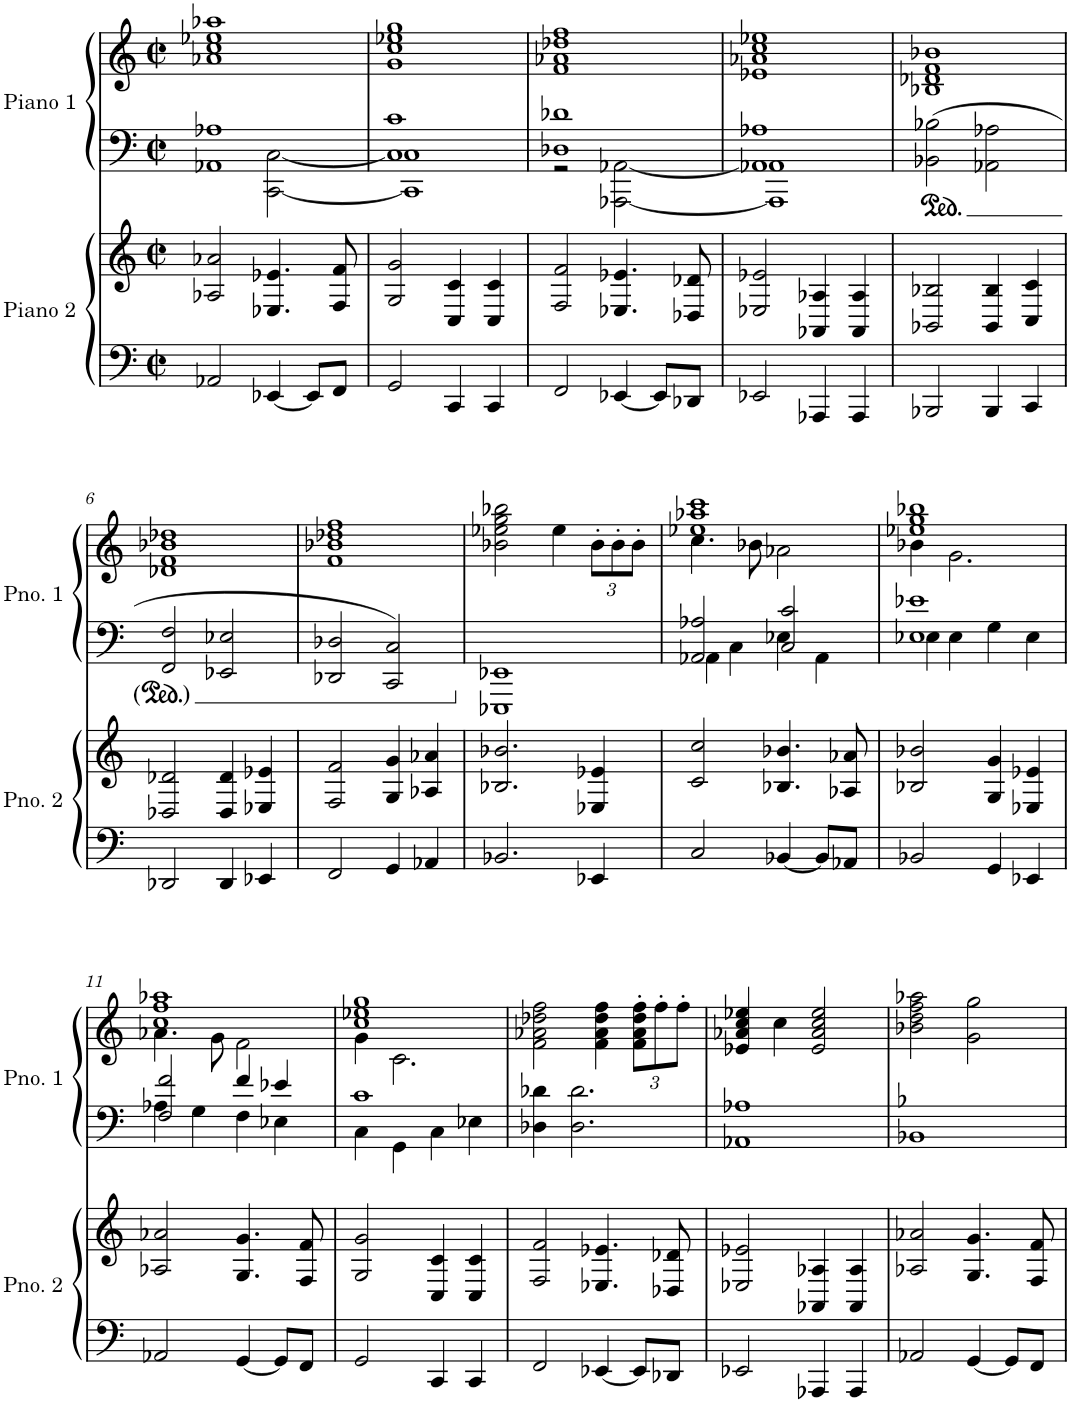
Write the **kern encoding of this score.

**kern	**kern	**kern	**kern
*part2	*part2	*part1	*part1
*staff4	*staff3	*staff2	*staff1
*I"Piano 2	*	*I"Piano 1	*
*I'Pno. 2	*	*I'Pno. 1	*
*clefF4	*clefG2	*clefF4	*clefG2
*k[]	*k[]	*k[]	*k[]
*M2/2	*M2/2	*M2/2	*M2/2
*met(c|)	*met(c|)	*met(c|)	*met(c|)
=1	=1	=1	=1
*	*	*^	*
2AA-X/	2A-X/ 2a-X/	1AA-X 1A-X	2ryy	1a-X 1cc 1ee-X 1aa-X
[4EE-X/	4.E-X/ 4.e-X/	.	[2CC\ [2C\	.
8EE-/L]	.	.	.	.
8FF/J	8F/ 8f/	.	.	.
=2	=2	=2	=2	=2
2GG/	2G/ 2g/	1C 1c	1CC] 1C]	1g 1cc 1ee-X 1gg
4CC/	4C/ 4c/	.	.	.
4CC/	4C/ 4c/	.	.	.
=3	=3	=3	=3	=3
2FF/	2F/ 2f/	1D-X 1d-X	2r	1f 1a-X 1dd-X 1ff
[4EE-X/	4.E-X/ 4.e-X/	.	[2AAA-X\ [2AA-X\	.
8EE-/L]	.	.	.	.
8DD-X/J	8D-X/ 8d-X/	.	.	.
=4	=4	=4	=4	=4
2EE-X/	2E-X/ 2e-X/	1AA-X 1A-X	1AAA-] 1AA-]	1e-X 1a-X 1cc 1ee-X
4AAA-X/	4AA-X/ 4A-X/	.	.	.
4AAA-/	4AA-/ 4A-/	.	.	.
*	*	*v	*v	*
=5	=5	=5	=5
2BBB-X/	2BB-X/ 2B-X/	2BB-X\ 2B-X\	1B-X 1d-X 1f 1b-X
4BBB-/	4BB-/ 4B-/	2AA-X\ 2A-X\	.
4CC/	4C/ 4c/	.	.
!!LO:LB:g=z
=6	=6	=6	=6
2DD-X/	2D-X/ 2d-X/	2FF/ 2F/	1d-X 1f 1b-X 1dd-X
4DD-/	4D-/ 4d-/	2EE-X/ 2E-X/	.
4EE-X/	4E-X/ 4e-X/	.	.
=7	=7	=7	=7
2FF/	2F/ 2f/	2DD-X/ 2D-X/	1f 1b-X 1dd-X 1ff
4GG/	4G/ 4g/	2CC/ 2C/	.
4AA-X/	4A-X/ 4a-X/	.	.
=8	=8	=8	=8
2.BB-X/	2.B-X/ 2.b-X/	1EEE-X 1EE-X	2b-X\ 2ee-X\ 2gg\ 2bb-X\
.	.	.	4ee-\
*	*	*	*Xbrackettup
4EE-X/	4E-X/ 4e-X/	.	12b-'\L
.	.	.	12b-'\
.	.	.	12b-'\J
=9	=9	=9	=9
*	*	*^	*^
2C/	2c/ 2cc/	2AA-X/ 2A-X/	4AA-\	1ee-X 1aa-X 1ccc	4.cc\
.	.	.	4C\	.	.
.	.	.	.	.	8b-X\
[4BB-X/	4.B-X/ 4.b-X/	2C/ 2c/	4E-X\	.	2a-X\
8BB-/L]	.	.	4AA-\	.	.
8AA-X/J	8A-X/ 8a-X/	.	.	.	.
=10	=10	=10	=10	=10	=10
2BB-X/	2B-X/ 2b-X/	1E-X 1e-X	4E-\	1ee-X 1gg 1bb-X	4b-X\
.	.	.	4E-\	.	2.g\
4GG/	4G/ 4g/	.	4G\	.	.
4EE-X/	4E-X/ 4e-X/	.	4E-\	.	.
!!LO:LB:g=z	!!
=11	=11	=11	=11	=11	=11
2AA-X/	2A-X/ 2a-X/	2F/ 2f/	4A-X\	1cc 1ff 1aa-X	4.a-X\
.	.	.	4G\	.	.
.	.	.	.	.	8g\
[4GG/	4.G/ 4.g/	4f/	4F\	.	2f\
8GG/L]	.	4e-X/	4E-X\	.	.
8FF/J	8F/ 8f/	.	.	.	.
=12	=12	=12	=12	=12	=12
2GG/	2G/ 2g/	1c	4C\	1cc 1ee-X 1gg	4g\
.	.	.	4GG\	.	2.c\
4CC/	4C/ 4c/	.	4C\	.	.
4CC/	4C/ 4c/	.	4E-X\	.	.
*	*	*v	*v	*	*
*	*	*	*v	*v
=13	=13	=13	=13
2FF/	2F/ 2f/	4D-X\ 4d-X\	2f\ 2a-X\ 2dd-X\ 2ff\
.	.	2.D-\ 2.d-\	.
[4EE-X/	4.E-X/ 4.e-X/	.	4f\ 4a-\ 4dd-\ 4ff\
8EE-/L]	.	.	12f\' 12a-\' 12dd-\' 12ff\'L
.	.	.	12ff'\
8DD-X/J	8D-X/ 8d-X/	.	.
.	.	.	12ff'\J
=14	=14	=14	=14
2EE-X/	2E-X/ 2e-X/	1AA-X 1A-X	4e-X/ 4a-X/ 4cc/ 4ee-X/
.	.	.	4cc\
4AAA-X/	4AA-X/ 4A-X/	.	2e-/ 2a-/ 2cc/ 2ee-/
4AAA-/	4AA-/ 4A-/	.	.
=15	=15	=15	=15
2AA-X/	2A-X/ 2a-X/	1BB-X 1B-X	2b-X\ 2dd\ 2ff\ 2aa-X\
[4GG/	4.G/ 4.g/	.	2g\ 2gg\
8GG/L]	.	.	.
8FF/J	8F/ 8f/	.	.
=	=	=	=
*-	*-	*-	*-
